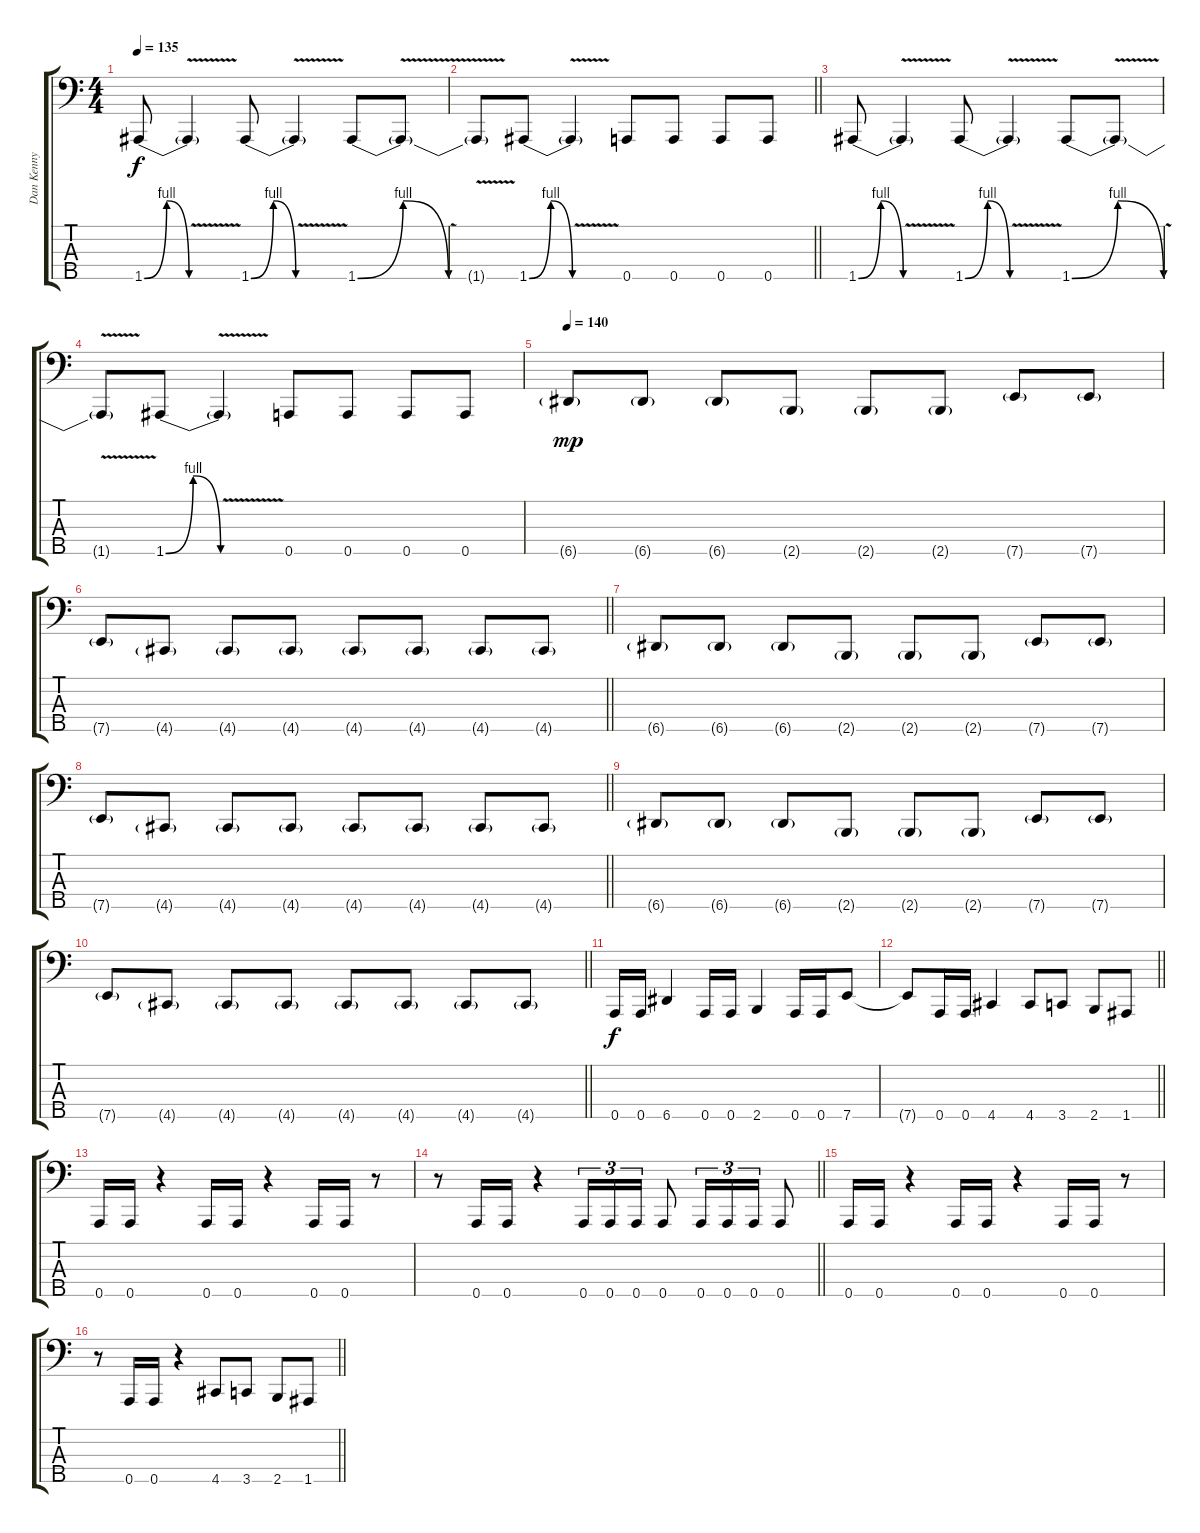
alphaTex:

\track ("Dan Kenny" "Dan Kenny") {instrument electricbasspick}
\staff {score tabs}
\tuning (G2 D2 A1 E1 A0) {hide}
\ts (4 4)
\tempo 135
\clef f4
\ks c
1.5{be (bendrelease 0 0 30 4 30 4 60 0)}.8{dy f} 1.5{v t}.4 1.5{be (bendrelease 0 0 30 4 30 4 60 0)}.8 1.5{v t}.4 1.5{be (bendrelease 0 0 30 4 30 4 60 0)}.8 1.5{v t}.8 |
\barLineRight lightlight
1.5{t}.8 1.5{be (bendrelease 0 0 30 4 30 4 60 0)}.8 1.5{v t}.4 0.5.8 0.5.8 0.5.8 0.5.8 |
1.5{be (bendrelease 0 0 30 4 30 4 60 0)}.8 1.5{v t}.4 1.5{be (bendrelease 0 0 30 4 30 4 60 0)}.8 1.5{v t}.4 1.5{be (bendrelease 0 0 30 4 30 4 60 0)}.8 1.5{v t}.8 |
1.5{t}.8 1.5{be (bendrelease 0 0 30 4 30 4 60 0)}.8 1.5{v t}.4 0.5.8 0.5.8 0.5.8 0.5.8 |
\tempo 140
6.5{g}.8{dy mp instrument electricbassfinger} 6.5{g}.8 6.5{g}.8 2.5{g}.8 2.5{g}.8 2.5{g}.8 7.5{g}.8 7.5{g}.8 |
\barLineRight lightlight
7.5{g}.8 4.5{g}.8 4.5{g}.8 4.5{g}.8 4.5{g}.8 4.5{g}.8 4.5{g}.8 4.5{g}.8 |
6.5{g}.8 6.5{g}.8 6.5{g}.8 2.5{g}.8 2.5{g}.8 2.5{g}.8 7.5{g}.8 7.5{g}.8 |
\barLineRight lightlight
7.5{g}.8 4.5{g}.8 4.5{g}.8 4.5{g}.8 4.5{g}.8 4.5{g}.8 4.5{g}.8 4.5{g}.8 |
6.5{g}.8 6.5{g}.8 6.5{g}.8 2.5{g}.8 2.5{g}.8 2.5{g}.8 7.5{g}.8 7.5{g}.8 |
\barLineRight lightlight
7.5{g}.8 4.5{g}.8 4.5{g}.8 4.5{g}.8 4.5{g}.8 4.5{g}.8 4.5{g}.8 4.5{g}.8 |
0.5.16{dy f instrument electricbasspick} 0.5.16 6.5.4 0.5.16 0.5.16 2.5.4 0.5.16 0.5.16 7.5.8 |
\barLineRight lightlight
7.5{t}.8 0.5.16 0.5.16 4.5.4 4.5.8 3.5.8 2.5.8 1.5.8 |
0.5.16 0.5.16 r.4 0.5.16 0.5.16 r.4 0.5.16 0.5.16 r.8 |
\barLineRight lightlight
r.8 0.5.16 0.5.16 r.4 0.5.16{tu (3 2)} 0.5.16{tu (3 2)} 0.5.16{tu (3 2)} 0.5.8 0.5.16{tu (3 2)} 0.5.16{tu (3 2)} 0.5.16{tu (3 2)} 0.5.8 |
0.5.16 0.5.16 r.4 0.5.16 0.5.16 r.4 0.5.16 0.5.16 r.8 |
\barLineRight lightlight
r.8 0.5.16 0.5.16 r.4 4.5.8 3.5.8 2.5.8 1.5.8
